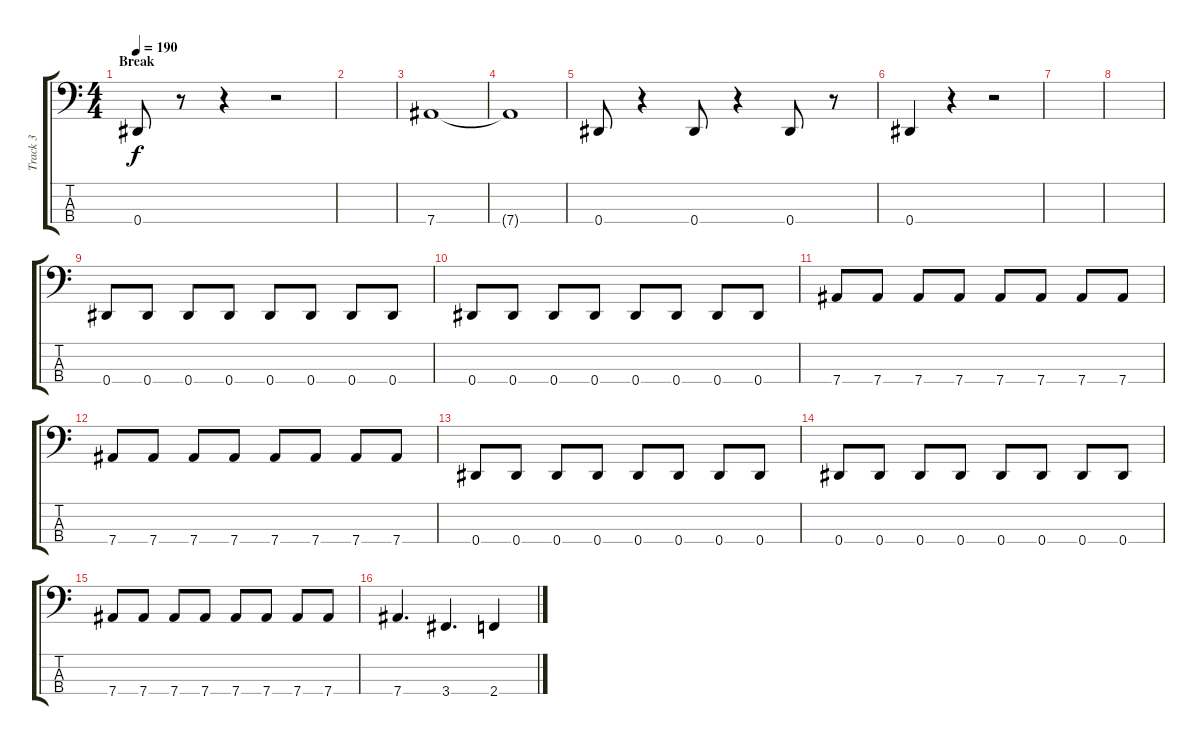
\track ("Track 3" "Track 3") {instrument electricbassfinger}
\staff {score tabs}
\tuning (Gb2 Db2 Ab1 Eb1) {hide}
\ts (4 4)
\section ("" "Break")
\tempo 190
\clef f4
\ks c
0.4.8{dy f} r.8 r.4 r.2 |
|
7.4.1 |
7.4{t}.1 |
0.4.8 r.4 0.4.8 r.4 0.4.8 r.8 |
0.4.4 r.4 r.2 |
|
|
0.4.8 0.4.8 0.4.8 0.4.8 0.4.8 0.4.8 0.4.8 0.4.8 |
0.4.8 0.4.8 0.4.8 0.4.8 0.4.8 0.4.8 0.4.8 0.4.8 |
7.4.8 7.4.8 7.4.8 7.4.8 7.4.8 7.4.8 7.4.8 7.4.8 |
7.4.8 7.4.8 7.4.8 7.4.8 7.4.8 7.4.8 7.4.8 7.4.8 |
0.4.8 0.4.8 0.4.8 0.4.8 0.4.8 0.4.8 0.4.8 0.4.8 |
0.4.8 0.4.8 0.4.8 0.4.8 0.4.8 0.4.8 0.4.8 0.4.8 |
7.4.8 7.4.8 7.4.8 7.4.8 7.4.8 7.4.8 7.4.8 7.4.8 |
7.4.4{d} 3.4.4{d} 2.4.4
